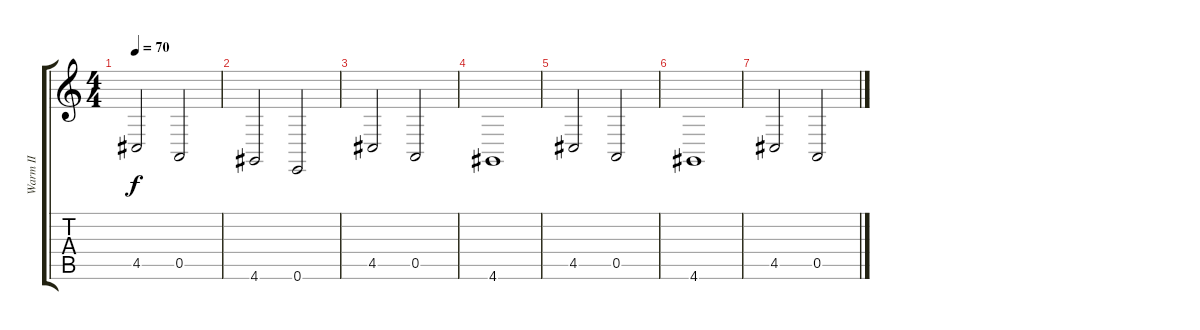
\track ("Warm II" "Warm II") {instrument pad2warm}
\staff {score tabs}
\tuning (E4 B3 G3 D3 A2 E2) {hide}
\ts (4 4)
\tempo 70
\clef g2
\ks c
4.5.2{dy f} 0.5.2 |
4.6.2 0.6.2 |
4.5.2 0.5.2 |
4.6.1 |
4.5.2 0.5.2 |
4.6.1 |
4.5.2 0.5.2
